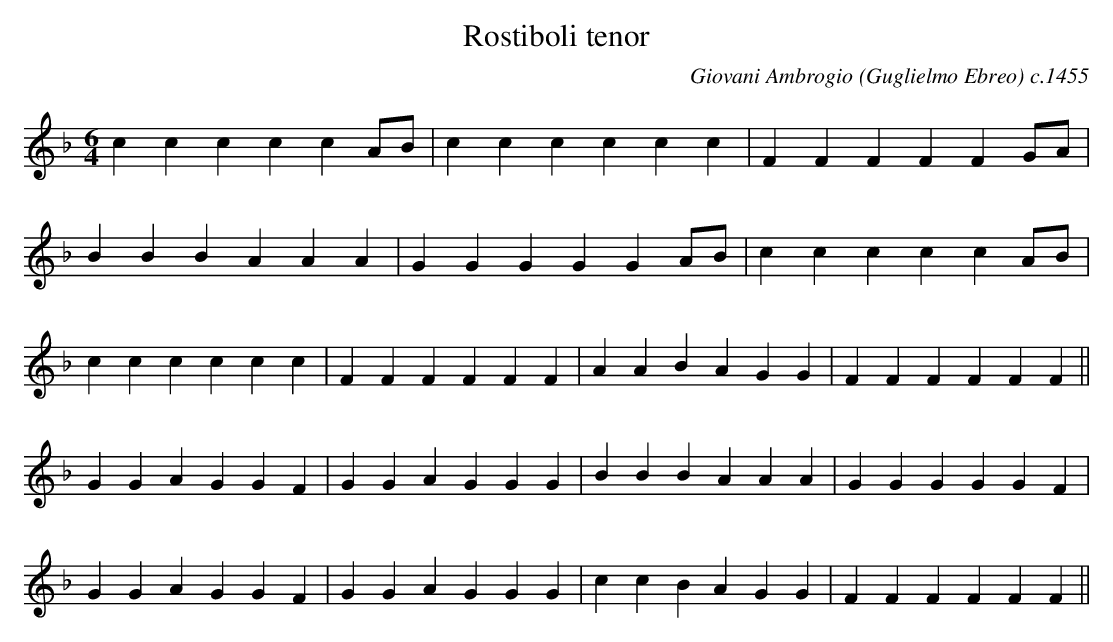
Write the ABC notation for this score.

X:1
T:Rostiboli tenor
M:6/4
L:1/4
C:Giovani Ambrogio (Guglielmo Ebreo) c.1455
K:F
cccccA/B/|cccccc|FFFFFG/A/|BBBAAA|GGGGGA/B/|cccccA/B/|cccccc|FFFFFF|AABAGG|FFFFFF||
GGAGGF|GGAGGG|BBBAAA|GGGGGF|
GGAGGF|GGAGGG|ccBAGG|FFFFFF||
